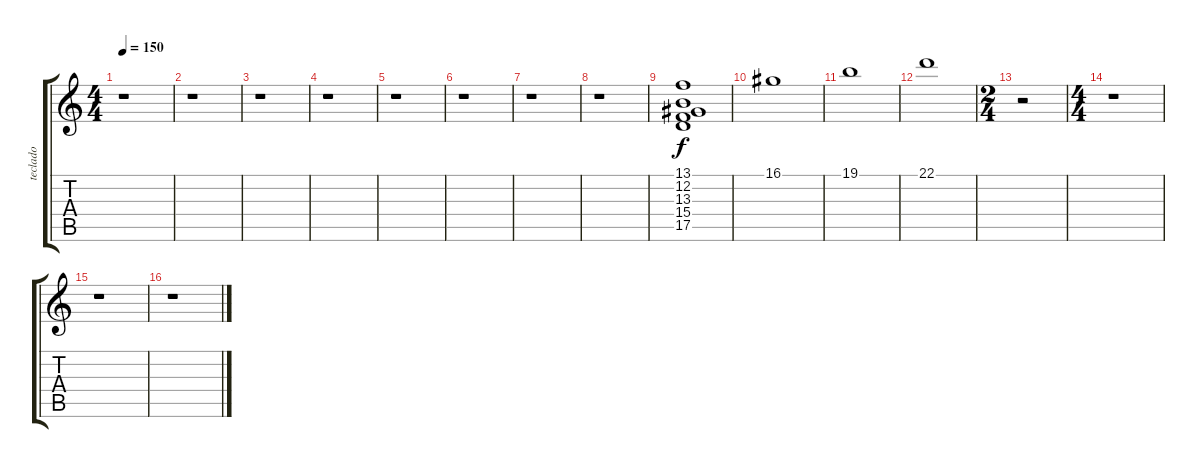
\track ("teclado" "teclado") {instrument churchorgan}
\staff {score tabs}
\tuning (E4 B3 G3 D3 A2 E2) {hide}
\ts (4 4)
\tempo 150
\clef g2
\ks c
r.1{dy f} |
r.1 |
r.1 |
r.1 |
r.1 |
r.1 |
r.1 |
r.1 |
(13.1 12.2 13.3 15.4 17.5).1{volume 14} |
16.1.1 |
19.1.1 |
22.1.1{volume 12} |
\ts (2 4)
r.2 |
\ts (4 4)
r.1 |
r.1 |
r.1
